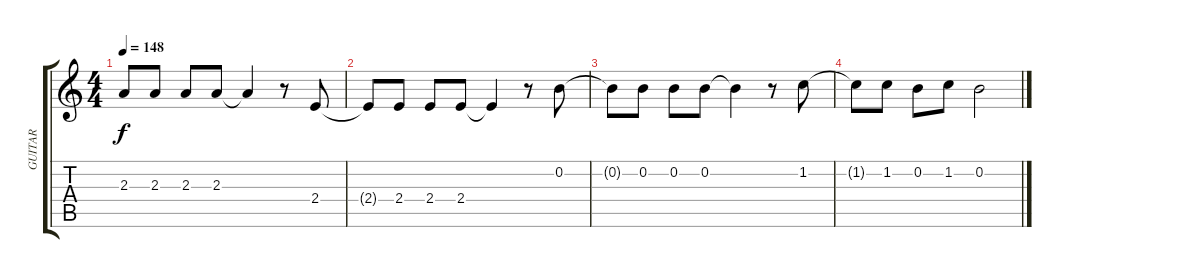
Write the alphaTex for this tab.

\track ("GUITAR" "GUITAR") {instrument acousticguitarsteel}
\staff {score tabs}
\tuning (E4 B3 G3 D3 A2 E2) {hide}
\ts (4 4)
\tempo 148
\clef g2
\ks c
2.3{t}.8{dy f} 2.3.8 2.3.8 2.3.8 2.3{t}.4 r.8 2.4.8 |
2.4{t}.8 2.4.8 2.4.8 2.4.8 2.4{t}.4 r.8 0.2.8 |
0.2{t}.8 0.2.8 0.2.8 0.2.8 0.2{t}.4 r.8 1.2.8 |
1.2{t}.8 1.2.8 0.2.8 1.2.8 0.2.2
